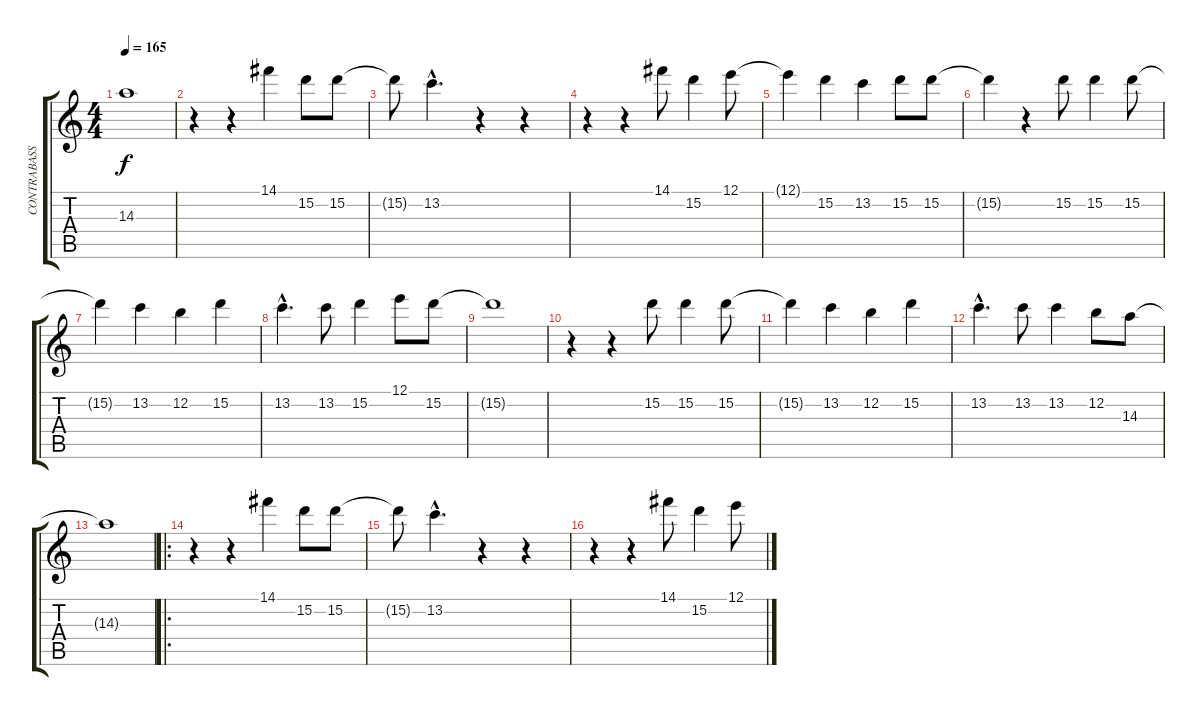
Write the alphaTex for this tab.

\track ("CONTRABASS" "CONTRABASS") {instrument contrabass}
\staff {score tabs}
\tuning (E4 B3 G3 D3 A2 E2) {hide}
\ts (4 4)
\tempo 165
\clef g2
\ks c
14.3{t}.1{dy f} |
r.4 r.4 14.1.4 15.2.8 15.2.8 |
15.2{t}.8 13.2{hac}.4{d} r.4 r.4 |
r.4 r.4 14.1.8 15.2.4 12.1.8 |
12.1{t}.4 15.2.4 13.2.4 15.2.8 15.2.8 |
15.2{t}.4 r.4 15.2.8 15.2.4 15.2.8 |
15.2{t}.4 13.2.4 12.2.4 15.2.4 |
13.2{hac}.4{d} 13.2.8 15.2.4 12.1.8 15.2.8 |
15.2{t}.1 |
r.4 r.4 15.2.8 15.2.4 15.2.8 |
15.2{t}.4 13.2.4 12.2.4 15.2.4 |
13.2{hac}.4{d} 13.2.8 13.2.4 12.2.8 14.3.8 |
14.3{t}.1 |
\ro
r.4 r.4 14.1.4 15.2.8 15.2.8 |
15.2{t}.8 13.2{hac}.4{d} r.4 r.4 |
r.4 r.4 14.1.8 15.2.4 12.1.8
